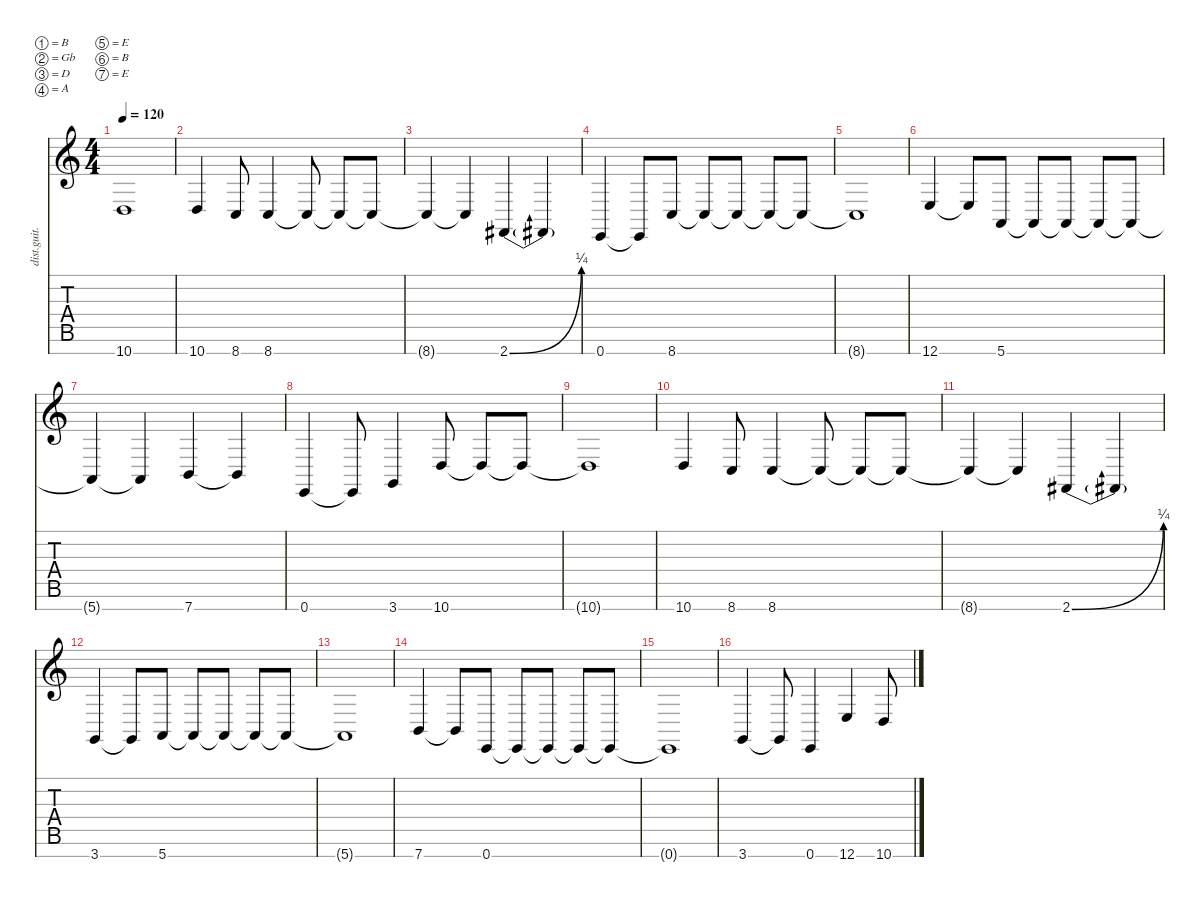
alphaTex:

\defaultSystemsLayout 4
\hideDynamics
\bracketExtendMode nobrackets
\otherSystemsTrackNameOrientation horizontal
\track ("Distortion Guitar" "dist.guit.") {instrument distortionguitar}
\staff {score tabs}
\tuning (B3 Gb3 D3 A2 E2 B1 E1)
\ts (4 4)
\tempo 120
\clef g2
\ks c
10.7{t}.1{dy mf beam Up} |
10.7.4{beam Up} 8.7.8{beam Up} 8.7.4{beam Up} 8.7{t}.8{beam Up} 8.7{t}.8{beam Up} 8.7{t}.8{beam Up} |
8.7{t}.4{beam Up} 8.7{t}.4{beam Up} 2.7{be (bend 0 0 15.6 1) acc #}.4{beam Up} 2.7{t acc #}.4{beam Up} |
0.7.4{beam Up} 0.7{t}.8{beam Up} 8.7.8{beam Up} 8.7{t}.8{beam Up} 8.7{t}.8{beam Up} 8.7{t}.8{beam Up} 8.7{t}.8{beam Up} |
8.7{t}.1{beam Up} |
12.7.4{beam Up} 12.7{t}.8{beam Up} 5.7.8{beam Up} 5.7{t}.8{beam Up} 5.7{t}.8{beam Up} 5.7{t}.8{beam Up} 5.7{t}.8{beam Up} |
5.7{t}.4{beam Up} 5.7{t}.4{beam Up} 7.7.4{beam Up} 7.7{t}.4{beam Up} |
0.7.4{beam Up} 0.7{t}.8{beam Up} 3.7.4{beam Up} 10.7.8{beam Up} 10.7{t}.8{beam Up} 10.7{t}.8{beam Up} |
10.7{t}.1{beam Up} |
10.7.4{beam Up} 8.7.8{beam Up} 8.7.4{beam Up} 8.7{t}.8{beam Up} 8.7{t}.8{beam Up} 8.7{t}.8{beam Up} |
8.7{t}.4{beam Up} 8.7{t}.4{beam Up} 2.7{be (bend 0 0 15.6 1) acc #}.4{beam Up} 2.7{t acc #}.4{beam Up} |
3.7.4{beam Up} 3.7{t}.8{beam Up} 5.7.8{beam Up} 5.7{t}.8{beam Up} 5.7{t}.8{beam Up} 5.7{t}.8{beam Up} 5.7{t}.8{beam Up} |
5.7{t}.1{beam Up} |
7.7.4{beam Up} 7.7{t}.8{beam Up} 0.7.8{beam Up} 0.7{t}.8{beam Up} 0.7{t}.8{beam Up} 0.7{t}.8{beam Up} 0.7{t}.8{beam Up} |
0.7{t}.1{beam Up} |
3.7.4{beam Up} 3.7{t}.8{beam Up} 0.7.4{beam Up} 12.7.4{beam Up} 10.7.8{beam Up}
